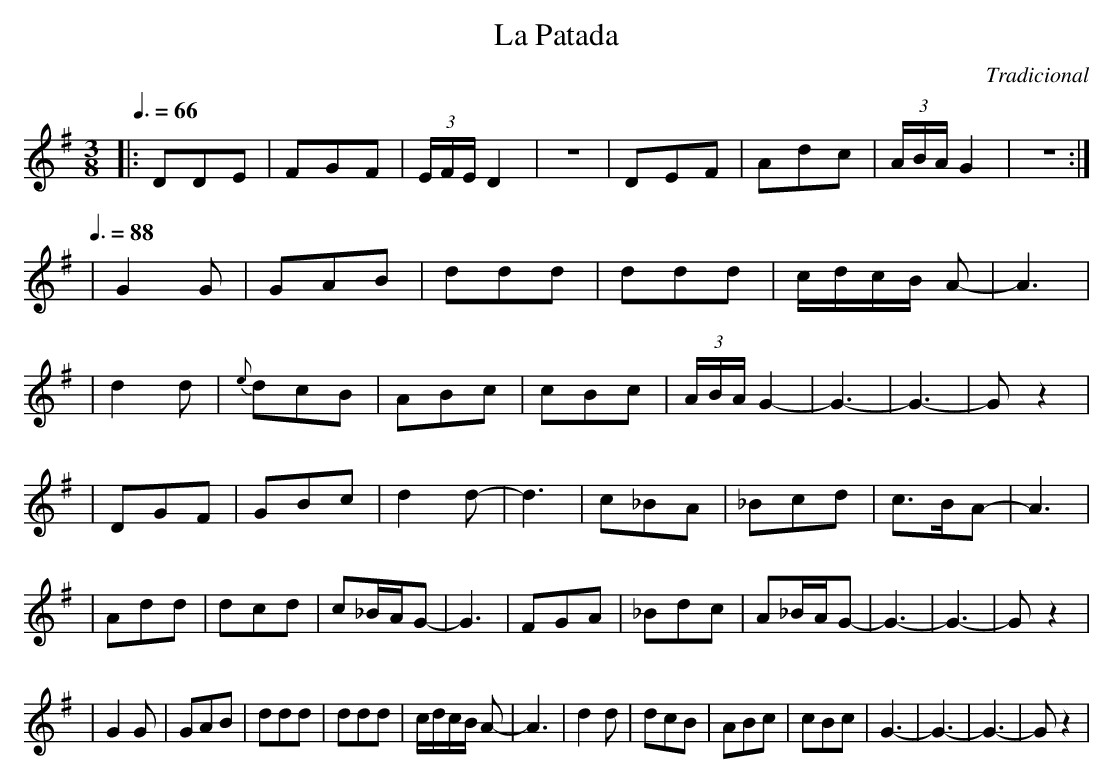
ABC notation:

X:1
T:La Patada
C:Tradicional
M:3/8
L:1/8
Q:3/8=66
K:G
|: DDE|FGF|(3E/F/E/ D2|z3|DEF|Adc|(3A/B/A/ G2|z3 :|
Q:3/8=88
|G2 G|GAB|ddd|ddd|c/d/c/B/ A-|A3|
|d2 d|{e}dcB|ABc|cBc|(3A/B/A/G2-|G3-|G3-|G z2|
|DGF|GBc|d2 d-|d3|c_BA|_Bcd|c3/2B/A-|A3|
|Add|dcd|c_B/A/G-|G3|FGA|_Bdc|A_B/A/G-|G3-|G3-|G z2|
|G2 G|GAB|ddd|ddd|c/d/c/B/ A-|A3|d2 d|dcB|ABc|cBc|G3-|G3-|G3-|G z2|
